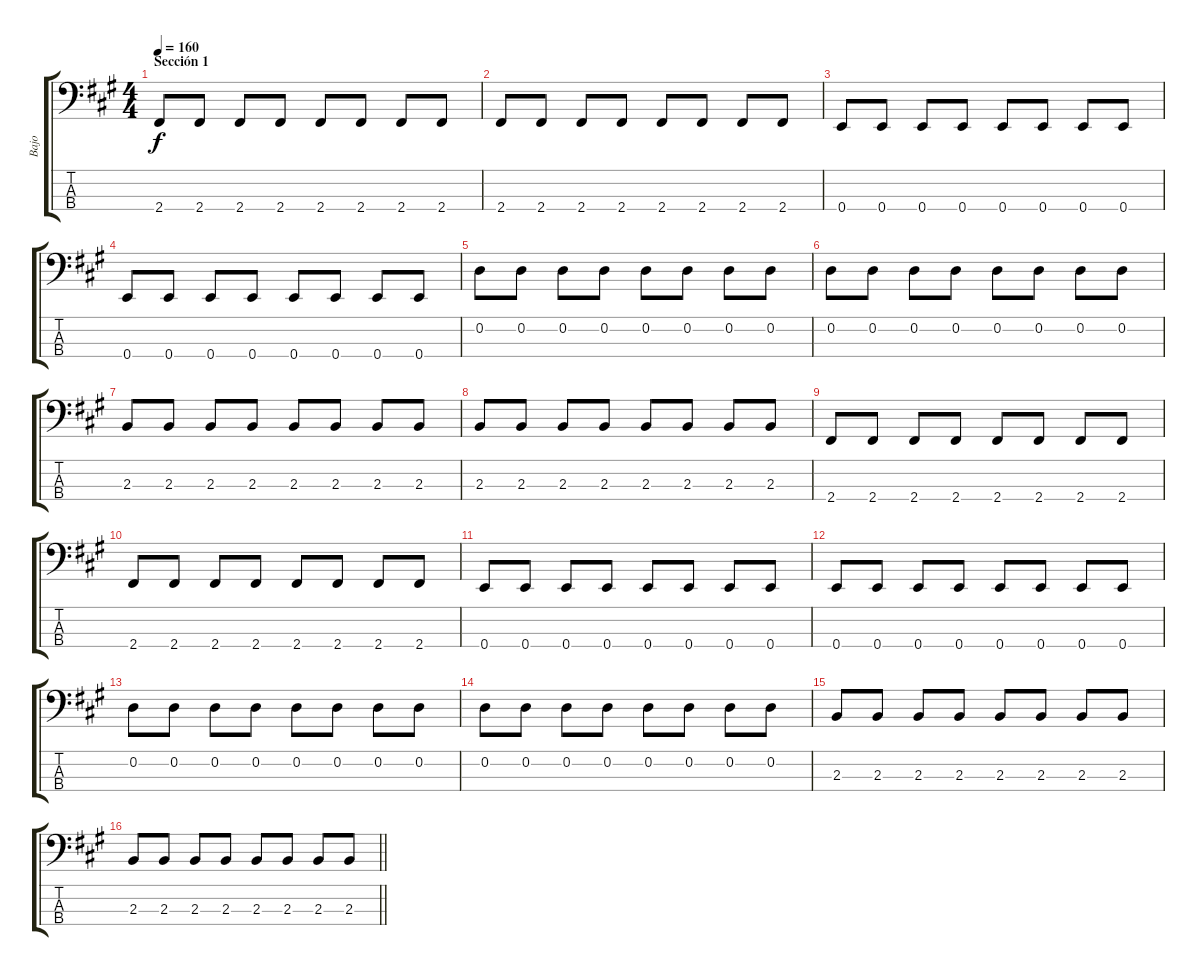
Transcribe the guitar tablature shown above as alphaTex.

\track ("Bajo" "Bajo") {instrument electricbassfinger}
\staff {score tabs}
\tuning (G2 D2 A1 E1) {hide}
\ts (4 4)
\section ("" "Sección 1")
\tempo 160
\clef f4
\ks a
2.4.8{dy f} 2.4.8 2.4.8 2.4.8 2.4.8 2.4.8 2.4.8 2.4.8 |
2.4.8 2.4.8 2.4.8 2.4.8 2.4.8 2.4.8 2.4.8 2.4.8 |
0.4.8 0.4.8 0.4.8 0.4.8 0.4.8 0.4.8 0.4.8 0.4.8 |
0.4.8 0.4.8 0.4.8 0.4.8 0.4.8 0.4.8 0.4.8 0.4.8 |
0.2.8 0.2.8 0.2.8 0.2.8 0.2.8 0.2.8 0.2.8 0.2.8 |
0.2.8 0.2.8 0.2.8 0.2.8 0.2.8 0.2.8 0.2.8 0.2.8 |
2.3.8 2.3.8 2.3.8 2.3.8 2.3.8 2.3.8 2.3.8 2.3.8 |
2.3.8 2.3.8 2.3.8 2.3.8 2.3.8 2.3.8 2.3.8 2.3.8 |
2.4.8 2.4.8 2.4.8 2.4.8 2.4.8 2.4.8 2.4.8 2.4.8 |
2.4.8 2.4.8 2.4.8 2.4.8 2.4.8 2.4.8 2.4.8 2.4.8 |
0.4.8 0.4.8 0.4.8 0.4.8 0.4.8 0.4.8 0.4.8 0.4.8 |
0.4.8 0.4.8 0.4.8 0.4.8 0.4.8 0.4.8 0.4.8 0.4.8 |
0.2.8 0.2.8 0.2.8 0.2.8 0.2.8 0.2.8 0.2.8 0.2.8 |
0.2.8 0.2.8 0.2.8 0.2.8 0.2.8 0.2.8 0.2.8 0.2.8 |
2.3.8 2.3.8 2.3.8 2.3.8 2.3.8 2.3.8 2.3.8 2.3.8 |
\barLineRight lightlight
2.3.8 2.3.8 2.3.8 2.3.8 2.3.8 2.3.8 2.3.8 2.3.8
